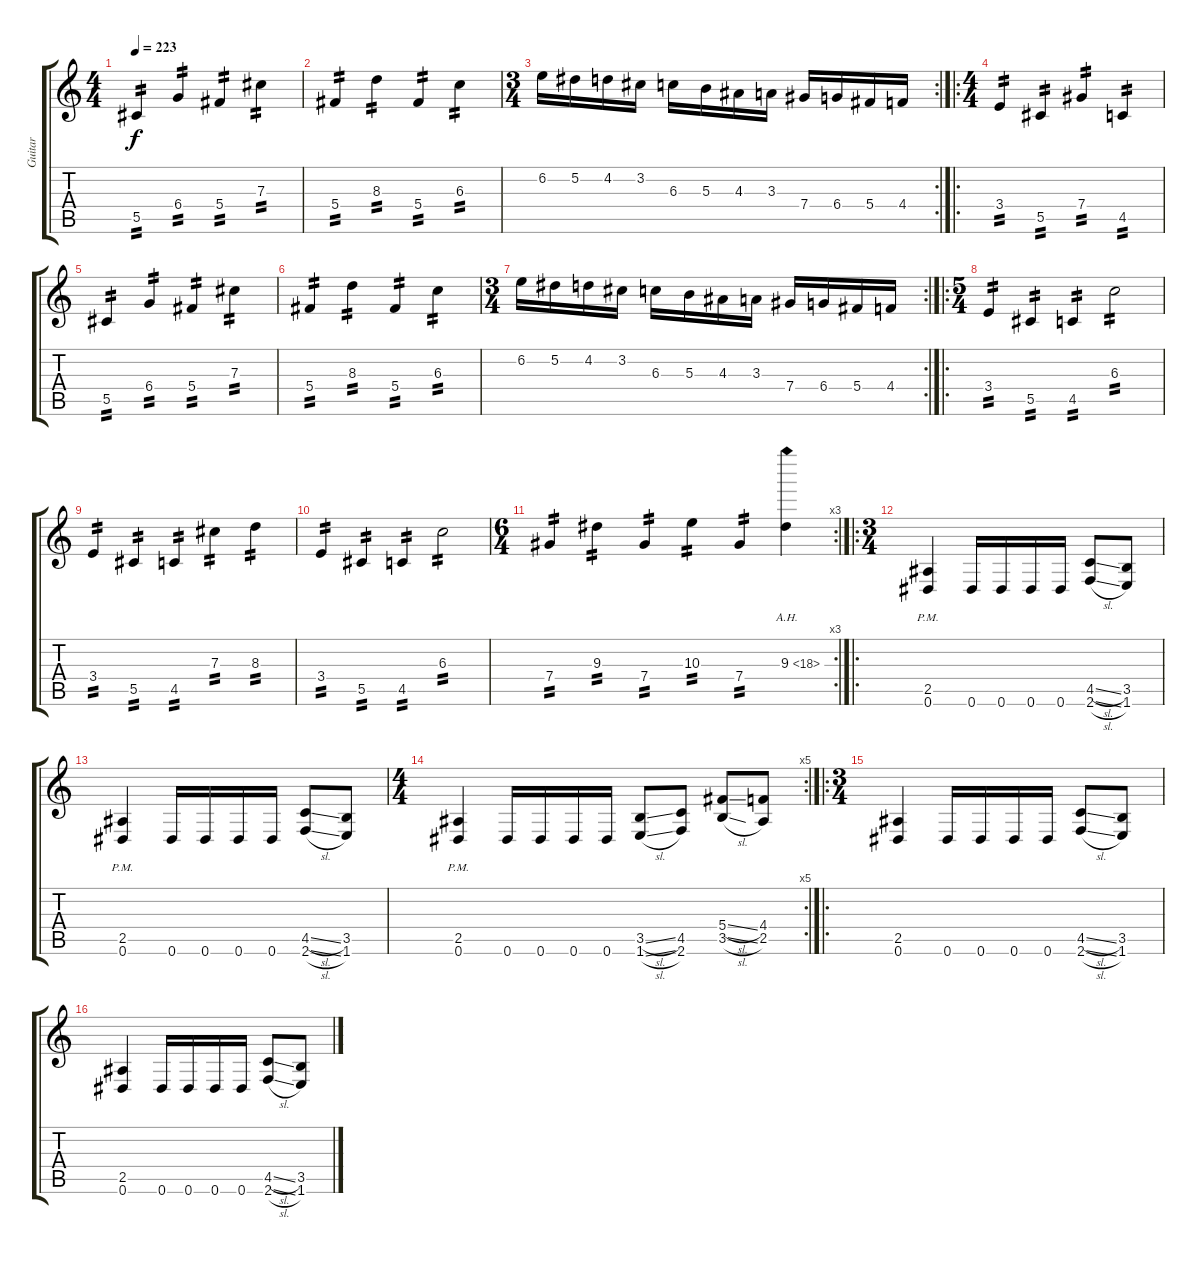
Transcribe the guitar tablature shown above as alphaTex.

\track ("Guitar" "Guitar") {instrument distortionguitar}
\staff {score tabs}
\tuning (Eb4 Bb3 Gb3 Db3 Ab2 Eb2) {hide}
\ts (4 4)
\tempo 223
\clef g2
\ks c
5.5.4{tp 2 dy f} 6.4.4{tp 2} 5.4.4{tp 2} 7.3.4{tp 2} |
5.4.4{tp 2} 8.3.4{tp 2} 5.4.4{tp 2} 6.3.4{tp 2} |
\rc 2
\ts (3 4)
6.2.16 5.2.16 4.2.16 3.2.16 6.3.16 5.3.16 4.3.16 3.3.16 7.4.16 6.4.16 5.4.16 4.4.16 |
\ro
\ts (4 4)
3.4.4{tp 2} 5.5.4{tp 2} 7.4.4{tp 2} 4.5.4{tp 2} |
5.5.4{tp 2} 6.4.4{tp 2} 5.4.4{tp 2} 7.3.4{tp 2} |
5.4.4{tp 2} 8.3.4{tp 2} 5.4.4{tp 2} 6.3.4{tp 2} |
\rc 2
\ts (3 4)
6.2.16 5.2.16 4.2.16 3.2.16 6.3.16 5.3.16 4.3.16 3.3.16 7.4.16 6.4.16 5.4.16 4.4.16 |
\ro
\ts (5 4)
3.4.4{tp 2} 5.5.4{tp 2} 4.5.4{tp 2} 6.3.2{tp 2} |
3.4.4{tp 2} 5.5.4{tp 2} 4.5.4{tp 2} 7.3.4{tp 2} 8.3.4{tp 2} |
3.4.4{tp 2} 5.5.4{tp 2} 4.5.4{tp 2} 6.3.2{tp 2} |
\rc 3
\ts (6 4)
7.4.4{tp 2} 9.3.4{tp 2} 7.4.4{tp 2} 10.3.4{tp 2} 7.4.4{tp 2} 9.3{ah 9}.4 |
\ro
\ts (3 4)
(2.5{pm} 0.6{pm}).4 0.6.16 0.6.16 0.6.16 0.6.16 (4.5{sl} 2.6{sl}).8 (3.5 1.6).8 |
(2.5{pm} 0.6{pm}).4 0.6.16 0.6.16 0.6.16 0.6.16 (4.5{sl} 2.6{sl}).8 (3.5 1.6).8 |
\rc 5
\ts (4 4)
(2.5{pm} 0.6{pm}).4 0.6.16 0.6.16 0.6.16 0.6.16 (3.5{sl} 1.6{sl}).8 (4.5 2.6).8 (5.4{sl} 3.5{sl}).8 (4.4 2.5).8 |
\ro
\ts (3 4)
(2.5 0.6).4 0.6.16 0.6.16 0.6.16 0.6.16 (4.5{sl} 2.6{sl}).8 (3.5 1.6).8 |
(2.5 0.6).4 0.6.16 0.6.16 0.6.16 0.6.16 (4.5{sl} 2.6{sl}).8 (3.5 1.6).8
